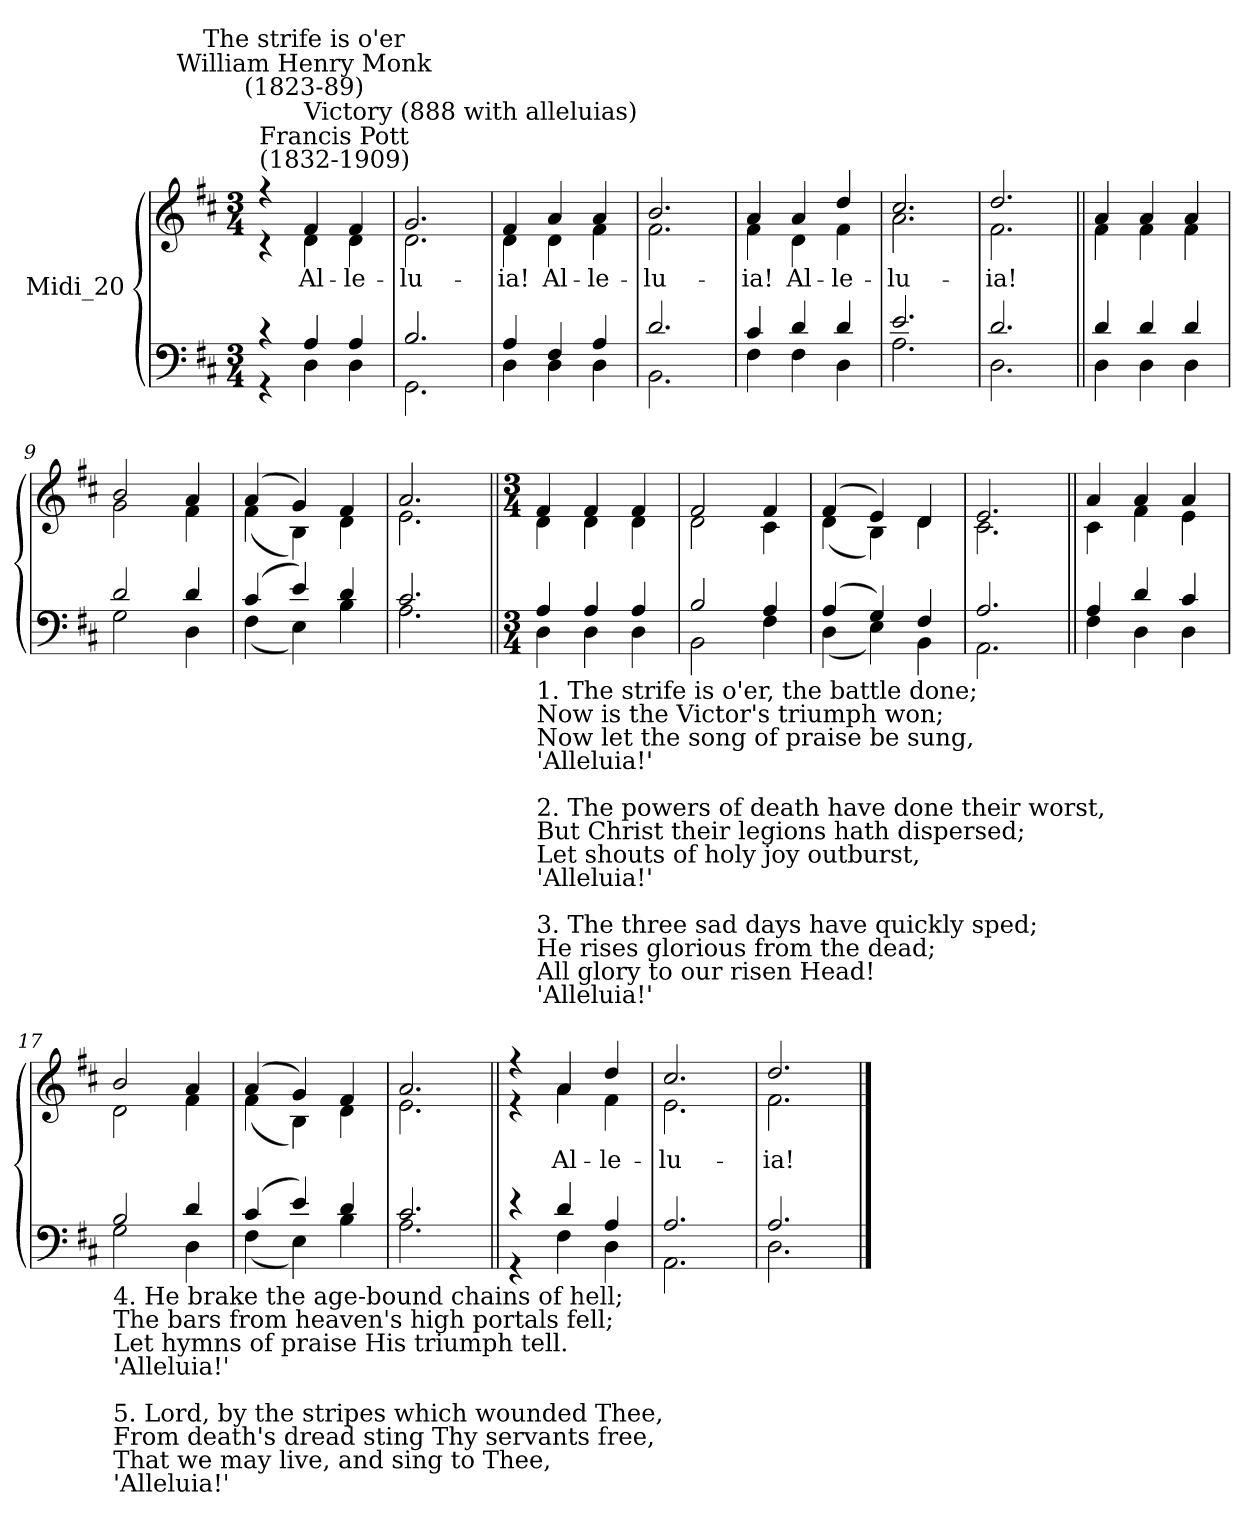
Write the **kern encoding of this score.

**kern	**kern	**text
*part2	*part1	*part1
*staff2	*staff1	*staff1
*I"Midi_20	*I"Midi_20	*
*clefF4	*clefG2	*
*k[f#c#]	*k[f#c#]	*
*D:	*D:	*
*M3/4	*M3/4	*
=1	=1	=1
*^	*^	*
!	!	!LO:TX:a:t=Francis Pott\n(1832-1909)	!	!
4r	4r	4r	4r	.
!	!	!LO:TX:a:t=Victory (888 with alleluias)	!	!
!	!	!LO:TX:a:cj:t=William Henry Monk\n(1823-89)	!	!
!	!	!LO:TX:a:cj:t=The strife is o'er	!	!
!	!	!	!	!LO:LY:b
4A/	4D\	4f#/	4d\	Al-
!	!	!	!	!LO:LY:b
4A/	4D\	4f#/	4d\	-le-
=2	=2	=2	=2	=2
!	!	!	!	!LO:LY:b
2.B/	2.GG\	2.g/	2.d\	-lu-
=3	=3	=3	=3	=3
!	!	!	!	!LO:LY:b
4A/	4D\	4f#/	4d\	-ia!
!	!	!	!	!LO:LY:b
4F#/	4D\	4a/	4d\	Al-
!	!	!	!	!LO:LY:b
4A/	4D\	4a/	4f#\	-le-
=4	=4	=4	=4	=4
!	!	!	!	!LO:LY:b
2.d/	2.BB\	2.b/	2.f#\	-lu-
=5	=5	=5	=5	=5
!	!	!	!	!LO:LY:b
4c#/	4F#\	4a/	4f#\	-ia!
!	!	!	!	!LO:LY:b
4d/	4F#\	4a/	4d\	Al-
!	!	!	!	!LO:LY:b
4d/	4D\	4dd/	4f#\	-le-
=6	=6	=6	=6	=6
!	!	!	!	!LO:LY:b
2.e/	2.A\	2.cc#/	2.a\	-lu-
=7	=7	=7	=7	=7
!	!	!	!	!LO:LY:b
2.d/	2.D\	2.dd/	2.f#\	-ia!
=8||	=8||	=8||	=8||	=8||
4d/	4D\	4a/	4f#\	.
4d/	4D\	4a/	4f#\	.
4d/	4D\	4a/	4f#\	.
=9	=9	=9	=9	=9
2d/	2G\	2b/	2g\	.
4d/	4D\	4a/	4f#\	.
=10	=10	=10	=10	=10
(>4c#/	(<4F#\	(>4a/	(4f#\	.
4e/)	4E\)	4g/)	4B\)	.
4d/	4B\	4f#/	4d\	.
=11	=11	=11	=11	=11
2.c#/	2.A\	2.a/	2.e\	.
!!LO:LB:g=z	!!
=12||	=12||	=12||	=12||	=12||
*M3/4	*	*M3/4	*	*
!LO:TX:b:t=1. The strife is o'er, the battle done;\nNow is the Victor's triumph won;\nNow let the song of praise be sung,\n'Alleluia!'\n\n2. The powers of death have done their worst,\nBut Christ their legions hath dispersed;\nLet shouts of holy joy outburst,\n'Alleluia!'\n\n3. The three sad days have quickly sped;\nHe rises glorious from the dead;\nAll glory to our risen Head!\n'Alleluia!'	!	!	!	!
4A/	4D\	4f#/	4d\	.
4A/	4D\	4f#/	4d\	.
4A/	4D\	4f#/	4d\	.
=13	=13	=13	=13	=13
2B/	2BB\	2f#/	2d\	.
4A/	4F#\	4f#/	4c#\	.
=14	=14	=14	=14	=14
(>4A/	(<4D\	(>4f#/	(<4d\	.
4G/)	4E\)	4e/)	4B\)	.
4F#/	4BB\	4d/	4d\	.
=15	=15	=15	=15	=15
2.A/	2.AA\	2.e/	2.c#\	.
=16||	=16||	=16||	=16||	=16||
4A/	4F#\	4a/	4c#\	.
4d/	4D\	4a/	4f#\	.
4c#/	4D\	4a/	4e\	.
=17	=17	=17	=17	=17
!LO:TX:b:t=4. He brake the age-bound chains of hell;\nThe bars from heaven's high portals fell;\nLet hymns of praise His triumph tell.\n'Alleluia!'\n\n5. Lord, by the stripes which wounded Thee,\nFrom death's dread sting Thy servants free,\nThat we may live, and sing to Thee,\n'Alleluia!'	!	!	!	!
2B/	2G\	2b/	2d\	.
4d/	4D\	4a/	4f#\	.
=18	=18	=18	=18	=18
(>4c#/	(<4F#\	(>4a/	(4f#\	.
4e/)	4E\)	4g/)	4B\)	.
4d/	4B\	4f#/	4d\	.
=19	=19	=19	=19	=19
2.c#/	2.A\	2.a/	2.e\	.
=20||	=20||	=20||	=20||	=20||
4r	4r	4r	4r	.
!	!	!	!	!LO:LY:b
4d/	4F#\	4a/	4a\	Al-
!	!	!	!	!LO:LY:b
4A/	4D\	4dd/	4f#\	-le-
=21	=21	=21	=21	=21
!	!	!	!	!LO:LY:b
2.A/	2.AA\	2.cc#/	2.e\	-lu-
=22	=22	=22	=22	=22
!	!	!	!	!LO:LY:b
2.A/	2.D\	2.dd/	2.f#\	-ia!
*v	*v	*	*	*
*	*v	*v	*
==	==	==
*-	*-	*-
